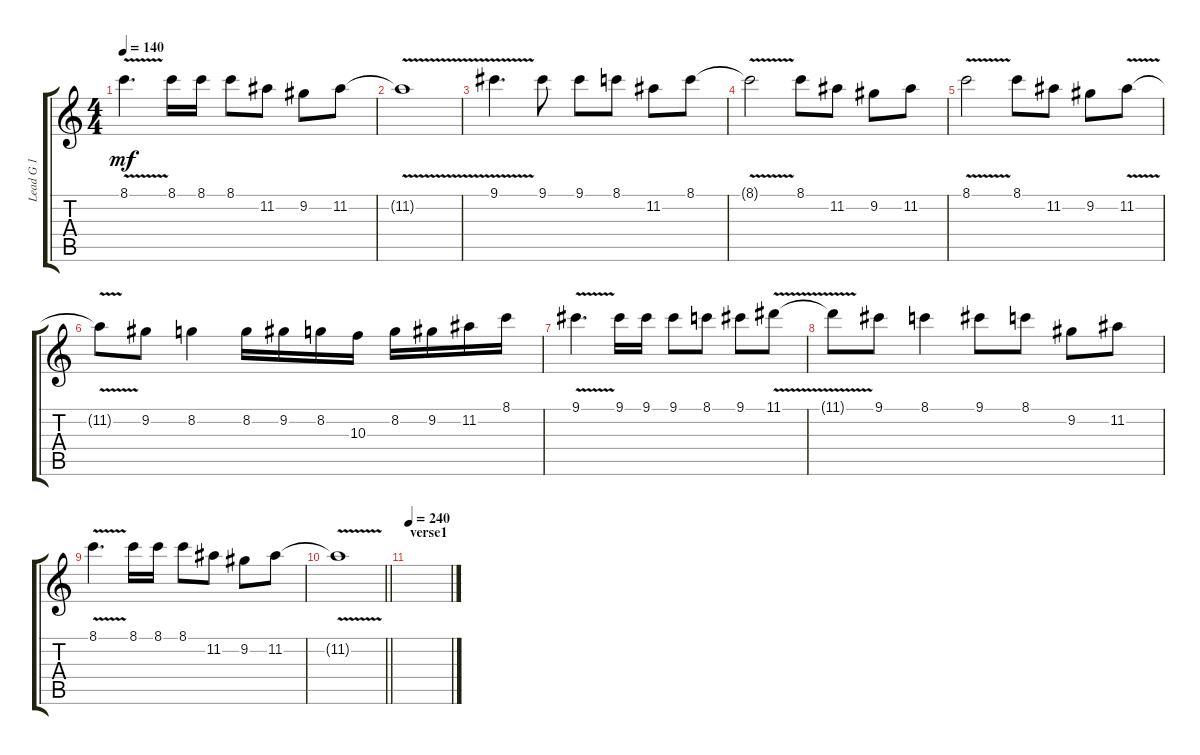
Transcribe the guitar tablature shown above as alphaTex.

\track ("Lead G 1" "Lead G 1") {instrument overdrivenguitar}
\staff {score tabs}
\tuning (E4 B3 G3 D3 A2 D2) {hide}
\ts (4 4)
\tempo 140
\clef g2
\ks c
8.1{v}.4{d dy mf} 8.1.16 8.1.16 8.1.8 11.2.8 9.2.8 11.2.8 |
11.2{v t}.1 |
9.1{v}.4{d} 9.1.8 9.1.8 8.1.8 11.2.8 8.1.8 |
8.1{v t}.2 8.1.8 11.2.8 9.2.8 11.2.8 |
8.1{v}.2 8.1.8 11.2.8 9.2.8 11.2{v}.8 |
11.2{t}.8 9.2.8 8.2.4 8.2.16 9.2.16 8.2.16 10.3.16 8.2.16 9.2.16 11.2.16 8.1.16 |
9.1{v}.4{d} 9.1.16 9.1.16 9.1.8 8.1.8 9.1.8 11.1{v}.8 |
11.1{t}.8 9.1.8 8.1.4 9.1.8 8.1.8 9.2.8 11.2.8 |
8.1{v}.4{d} 8.1.16 8.1.16 8.1.8 11.2.8 9.2.8 11.2.8 |
\barLineRight lightlight
11.2{v t}.1 |
\section ("" "verse1")
\tempo 240
